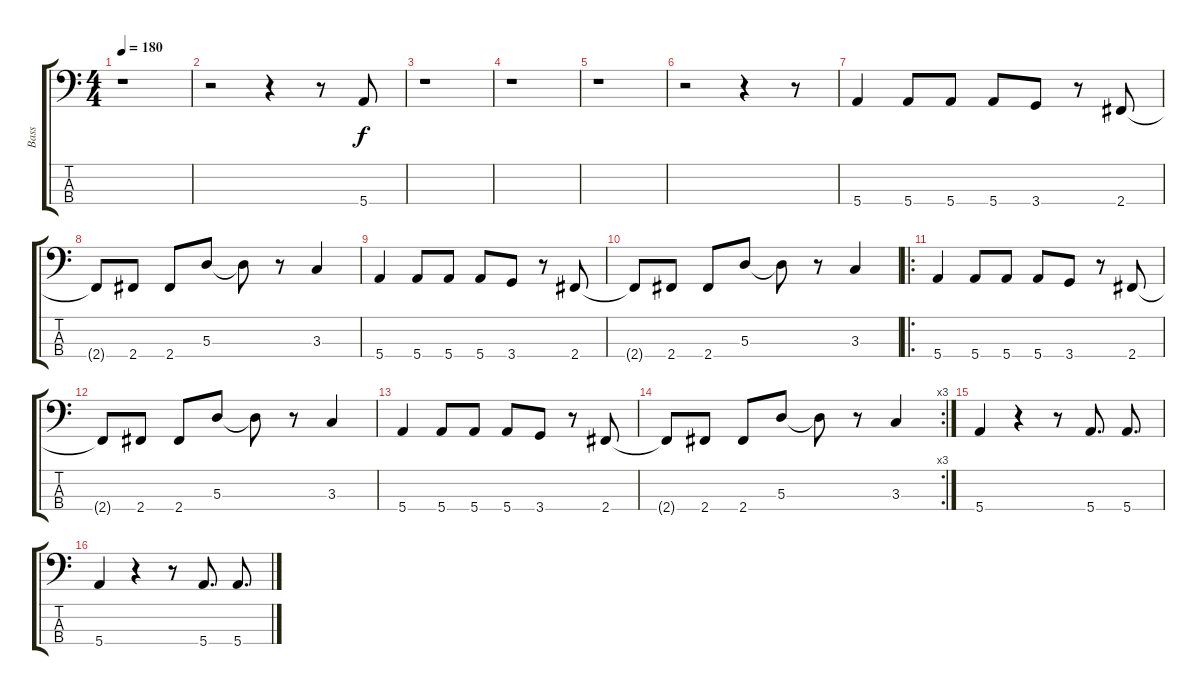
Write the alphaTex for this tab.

\track ("Bass" "Bass") {instrument electricbasspick}
\staff {score tabs}
\tuning (G2 D2 A1 E1) {hide}
\ts (4 4)
\tempo 180
\clef f4
\ks c
r.1{dy f} |
r.2 r.4 r.8 5.4.8 |
r.1 |
r.1 |
r.1 |
r.2 r.4 r.8 |
5.4.4 5.4.8 5.4.8 5.4.8 3.4.8 r.8 2.4.8 |
2.4{t}.8 2.4.8 2.4.8 5.3.8 5.3{t}.8 r.8 3.3.4 |
5.4.4 5.4.8 5.4.8 5.4.8 3.4.8 r.8 2.4.8 |
2.4{t}.8 2.4.8 2.4.8 5.3.8 5.3{t}.8 r.8 3.3.4 |
\ro
5.4.4 5.4.8 5.4.8 5.4.8 3.4.8 r.8 2.4.8 |
2.4{t}.8 2.4.8 2.4.8 5.3.8 5.3{t}.8 r.8 3.3.4 |
5.4.4 5.4.8 5.4.8 5.4.8 3.4.8 r.8 2.4.8 |
\rc 3
2.4{t}.8 2.4.8 2.4.8 5.3.8 5.3{t}.8 r.8 3.3.4 |
5.4.4 r.4 r.8 5.4.8{d} 5.4.8{d} |
5.4.4 r.4 r.8 5.4.8{d} 5.4.8{d}
